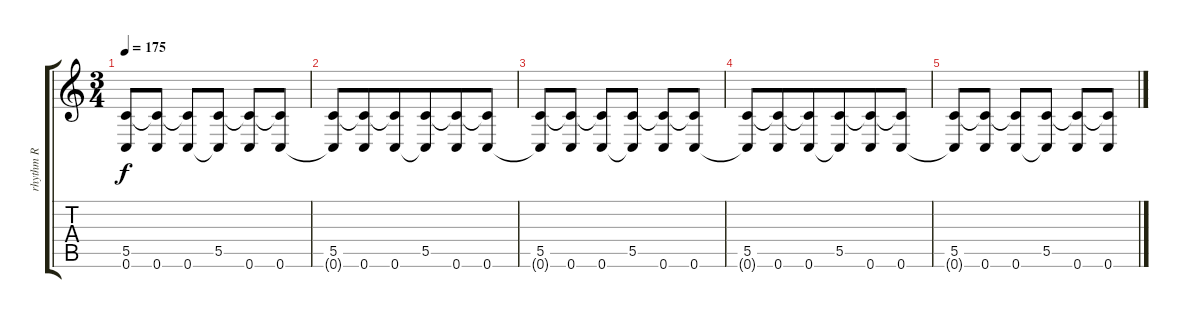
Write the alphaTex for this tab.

\track ("rhythm R" "rhythm R") {instrument distortionguitar}
\staff {score tabs}
\tuning (D4 A3 F3 C3 G2 C2) {hide}
\ts (3 4)
\tempo 175
\clef g2
\ks c
(5.5 0.6{t}).8{dy f beam merge} (5.5{t} 0.6).8 (5.5{t} 0.6).8{beam merge} (5.5 0.6{t}).8 (5.5{t} 0.6).8{beam merge} (5.5{t} 0.6).8 |
(5.5 0.6{t}).8{beam merge} (5.5{t} 0.6).8{beam merge} (5.5{t} 0.6).8{beam merge} (5.5 0.6{t}).8{beam merge} (5.5{t} 0.6).8{beam merge} (5.5{t} 0.6).8 |
(5.5 0.6{t}).8{beam merge} (5.5{t} 0.6).8 (5.5{t} 0.6).8{beam merge} (5.5 0.6{t}).8 (5.5{t} 0.6).8{beam merge} (5.5{t} 0.6).8 |
(5.5 0.6{t}).8{beam merge} (5.5{t} 0.6).8{beam merge} (5.5{t} 0.6).8{beam merge} (5.5 0.6{t}).8{beam merge} (5.5{t} 0.6).8{beam merge} (5.5{t} 0.6).8 |
(5.5 0.6{t}).8{beam merge} (5.5{t} 0.6).8 (5.5{t} 0.6).8{beam merge} (5.5 0.6{t}).8 (5.5{t} 0.6).8{beam merge} (5.5{t} 0.6).8
